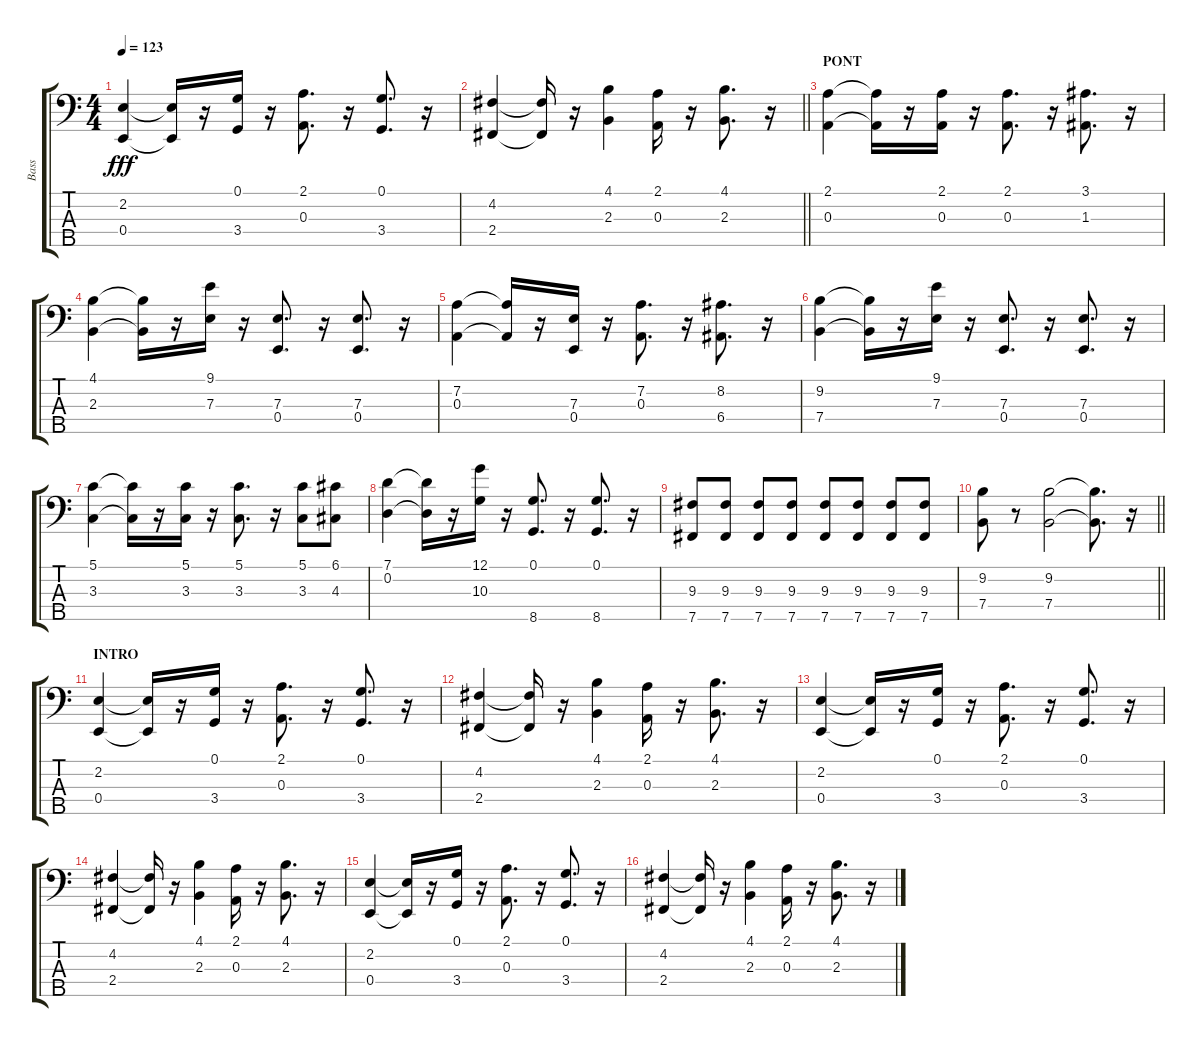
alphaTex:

\track ("Bass" "Bass") {instrument fretlessbass}
\staff {score tabs}
\tuning (G2 D2 A1 E1 B0) {hide}
\ts (4 4)
\tempo 123
\clef f4
\ks c
(2.2 0.4).4{dy fff} (2.2{t} 0.4{t}).16 r.16 (0.1 3.4).16 r.16 (2.1 0.3).8{d} r.16 (0.1 3.4).8{d} r.16 |
\barLineRight lightlight
(4.2 2.4).4 (4.2{t} 2.4{t}).16 r.16 (4.1 2.3).4 (2.1 0.3).16 r.16 (4.1 2.3).8{d} r.16 |
\section ("" "PONT")
(2.1 0.3).4 (2.1{t} 0.3{t}).16 r.16 (2.1 0.3).16 r.16 (2.1 0.3).8{d} r.16 (3.1 1.3).8{d} r.16 |
(4.1 2.3).4 (4.1{t} 2.3{t}).16 r.16 (9.1 7.3).16 r.16 (7.3 0.4).8{d} r.16 (7.3 0.4).8{d} r.16 |
(7.2 0.3).4 (7.2{t} 0.3{t}).16 r.16 (7.3 0.4).16 r.16 (7.2 0.3).8{d} r.16 (8.2 6.4).8{d} r.16 |
(9.2 7.4).4 (9.2{t} 7.4{t}).16 r.16 (9.1 7.3).16 r.16 (7.3 0.4).8{d} r.16 (7.3 0.4).8{d} r.16 |
(5.1 3.3).4 (5.1{t} 3.3{t}).16 r.16 (5.1 3.3).16 r.16 (5.1 3.3).8{d} r.16 (5.1 3.3).8 (6.1 4.3).8 |
(7.1 0.2).4 (7.1{t} 0.2{t}).16 r.16 (12.1 10.3).16 r.16 (0.1 8.5).8{d} r.16 (0.1 8.5).8{d} r.16 |
(9.3 7.5).8 (9.3 7.5).8 (9.3 7.5).8 (9.3 7.5).8 (9.3 7.5).8 (9.3 7.5).8 (9.3 7.5).8 (9.3 7.5).8 |
\barLineRight lightlight
(9.2 7.4).8 r.8 (9.2 7.4).2 (9.2{t} 7.4{t}).8{d} r.16 |
\section ("" "INTRO")
(2.2 0.4).4 (2.2{t} 0.4{t}).16 r.16 (0.1 3.4).16 r.16 (2.1 0.3).8{d} r.16 (0.1 3.4).8{d} r.16 |
(4.2 2.4).4 (4.2{t} 2.4{t}).16 r.16 (4.1 2.3).4 (2.1 0.3).16 r.16 (4.1 2.3).8{d} r.16 |
(2.2 0.4).4 (2.2{t} 0.4{t}).16 r.16 (0.1 3.4).16 r.16 (2.1 0.3).8{d} r.16 (0.1 3.4).8{d} r.16 |
(4.2 2.4).4 (4.2{t} 2.4{t}).16 r.16 (4.1 2.3).4 (2.1 0.3).16 r.16 (4.1 2.3).8{d} r.16 |
(2.2 0.4).4 (2.2{t} 0.4{t}).16 r.16 (0.1 3.4).16 r.16 (2.1 0.3).8{d} r.16 (0.1 3.4).8{d} r.16 |
(4.2 2.4).4 (4.2{t} 2.4{t}).16 r.16 (4.1 2.3).4 (2.1 0.3).16 r.16 (4.1 2.3).8{d} r.16
